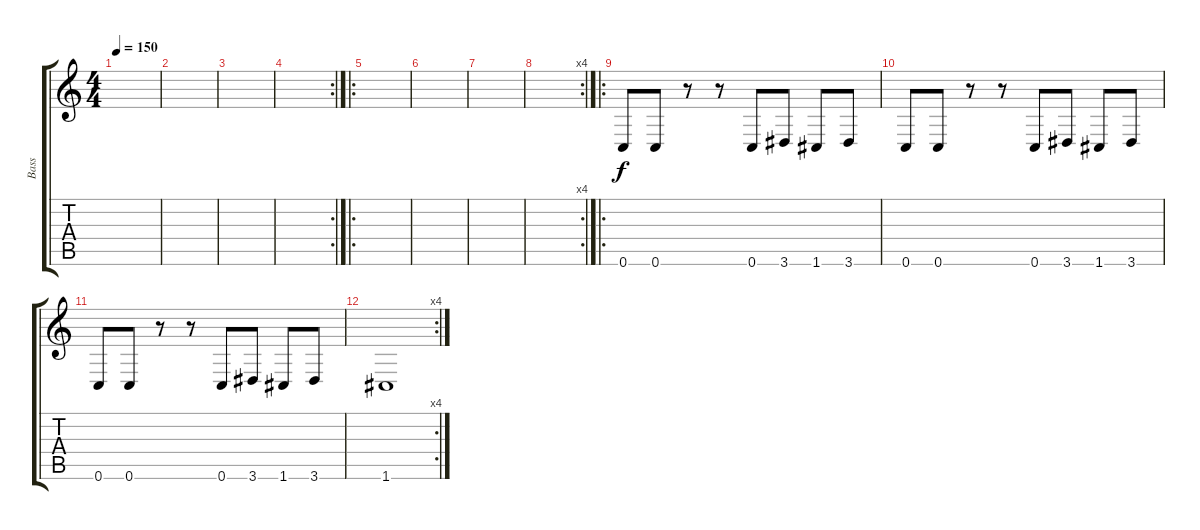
\track ("Bass" "Bass") {instrument electricbassfinger}
\staff {score tabs}
\tuning (E4 C4 G3 C3 G2 C2) {hide}
\ts (4 4)
\tempo 150
\clef g2
\ks c
|
|
|
\rc 2
|
\ro
|
|
|
\rc 4
|
\ro
0.6.8 0.6.8 r.8 r.8 0.6.8 3.6.8 1.6.8 3.6.8 |
0.6.8 0.6.8 r.8 r.8 0.6.8 3.6.8 1.6.8 3.6.8 |
0.6.8 0.6.8 r.8 r.8 0.6.8 3.6.8 1.6.8 3.6.8 |
\rc 4
1.6.1
